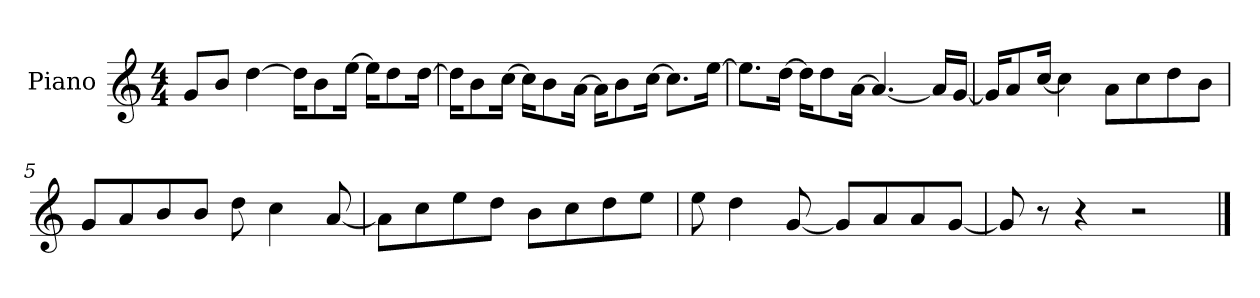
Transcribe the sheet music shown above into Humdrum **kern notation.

**kern
*part1
*staff1
*I"Piano
*I'P-no
*clefG2
*k[]
*M4/4
*MM90
=1
8g/L
8b/J
[4dd\
16dd\KL]
8b\
[16ee\Jk
16ee\KL]
8dd\
[16dd\Jk
=2
16dd\KL]
8b\
[16cc\Jk
16cc\KL]
8b\
[16a\Jk
16a\KL]
8b\
[16cc\Jk
8.cc\L]
[16ee\Jk
=3
8.ee\L]
[16dd\Jk
16dd\KL]
8dd\
[16a\Jk
4.a/_
16a/LL]
[16g/JJ
=4
16g/KL]
8a/
[16cc/Jk
4cc\]
8a\L
8cc\
8dd\
8b\J
!!LO:LB:g=z
=5
8g/L
8a/
8b/
8b/J
8dd\
4cc\
[8a/
=6
8a\L]
8cc\
8ee\
8dd\J
8b\L
8cc\
8dd\
8ee\J
=7
8ee\
4dd\
[8g/
8g/L]
8a/
8a/
[8g/J
=8
8g/]
8r
4r
2r
==
*-
